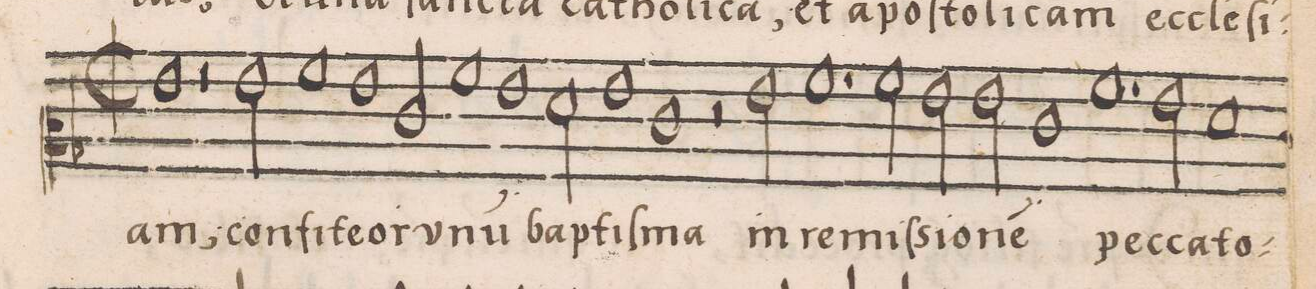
**kern	**text
*I"CANTVS	*
*clefC2	*
*k[b-]	*
*met(C|)	*
*M3/1	*
*M2/1	*
*met(C|)	*
1g	-am;
2r	.
2g\	con-
=237-	=237-
1a	fi-
1g	-te-
=238-	=238-
2e/	-or
1a	v-
1g\	-nu(m)
=239-	=239-
2f\	bap-
1g	-tiſ-
=240-	=240-
1e	-ma
2r	.
2g\	in
=241-	=241-
1.a	re-
2a\	-miſ-
=242-	=242-
2g\	-si-
2g\	-o-
1e	-ne(m)
=243-	=243-
1.a	pec-
2g\	-ca-
=244-	=244-
*custos:e	*
1f	-to-
*-	*-
